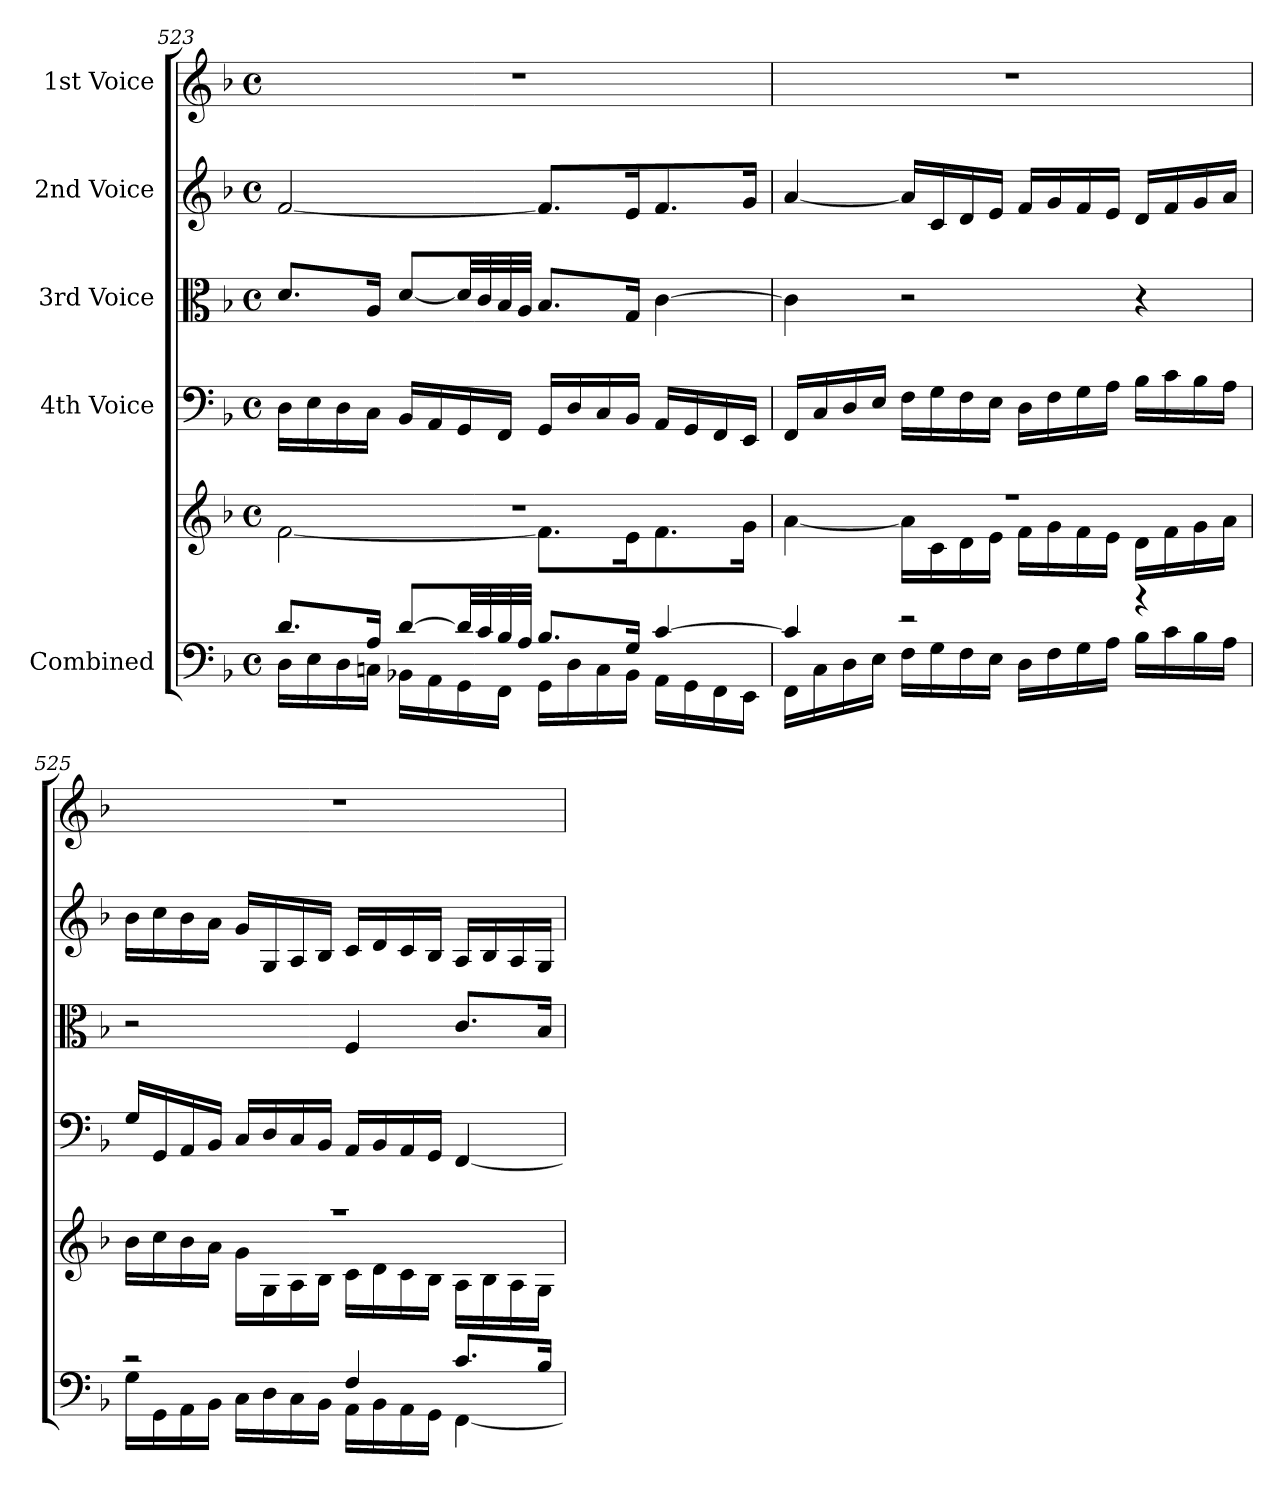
**kern	**kern	**kern	**kern	**kern	**kern
*part5	*part5	*part4	*part3	*part2	*part1
*staff6	*staff5	*staff4	*staff3	*staff2	*staff1
*I"Combined	*	*I"4th Voice	*I"3rd Voice	*I"2nd Voice	*I"1st Voice
!!LO:LB:g=z
*clefF4	*clefG2	*clefF4	*clefC3	*clefG2	*clefG2
*k[b-]	*k[b-]	*k[b-]	*k[b-]	*k[b-]	*k[b-]
*M4/4	*M4/4	*M4/4	*M4/4	*M4/4	*M4/4
*met(c)	*met(c)	*met(c)	*met(c)	*met(c)	*met(c)
=523	=523	=523	=523	=523	=523
*^	*^	*	*	*	*
8.d/L	16D\LL	1r	[2f\	16D\LL	8.d/L	[2f/	1r
.	16E\	.	.	16E\	.	.	.
.	16D\	.	.	16D\	.	.	.
16A/Jk	16Cn\JJ	.	.	16C\JJ	16A/Jk	.	.
[8d/L	16BB-X\LL	.	.	16BB-/LL	[8d/L	.	.
.	16AA\	.	.	16AA/	.	.	.
32d/LL]	16GG\	.	.	16GG/	32d/LL]	.	.
32c/	.	.	.	.	32c/	.	.
32B-/	16FF\JJ	.	.	16FF/JJ	32B-/	.	.
32A/JJJ	.	.	.	.	32A/JJJ	.	.
8.B-/L	16GG\LL	.	8.f\L]	16GG/LL	8.B-/L	8.f/L]	.
.	16D\	.	.	16D/	.	.	.
.	16C\	.	.	16C/	.	.	.
16G/Jk	16BB-\JJ	.	16e\K	16BB-/JJ	16G/Jk	16e/K	.
[4c/	16AA\LL	.	8.f\	16AA/LL	[4c\	8.f/	.
.	16GG\	.	.	16GG/	.	.	.
.	16FF\	.	.	16FF/	.	.	.
.	16EE\JJ	.	16g\Jk	16EE/JJ	.	16g/Jk	.
=524	=524	=524	=524	=524	=524	=524	=524
4c/]	16FF\LL	1r	[4a\	16FF/LL	4c\]	[4a/	1r
.	16C\	.	.	16C/	.	.	.
.	16D\	.	.	16D/	.	.	.
.	16E\JJ	.	.	16E/JJ	.	.	.
2r	16F\LL	.	16a\LL]	16F\LL	2r	16a/LL]	.
.	16G\	.	16c\	16G\	.	16c/	.
.	16F\	.	16d\	16F\	.	16d/	.
.	16E\JJ	.	16e\JJ	16E\JJ	.	16e/JJ	.
.	16D\LL	.	16f\LL	16D\LL	.	16f/LL	.
.	16F\	.	16g\	16F\	.	16g/	.
.	16G\	.	16f\	16G\	.	16f/	.
.	16A\JJ	.	16e\JJ	16A\JJ	.	16e/JJ	.
4r	16B-\LL	.	16d\LL	16B-\LL	4r	16d/LL	.
.	16c\	.	16f\	16c\	.	16f/	.
.	16B-\	.	16g\	16B-\	.	16g/	.
.	16A\JJ	.	16a\JJ	16A\JJ	.	16a/JJ	.
!!LO:PB:g=z
=525	=525	=525	=525	=525	=525	=525	=525
2r	16G\LL	1r	16b-\LL	16G/LL	2r	16b-\LL	1r
.	16GG\	.	16cc\	16GG/	.	16cc\	.
.	16AA\	.	16b-\	16AA/	.	16b-\	.
.	16BB-\JJ	.	16a\JJ	16BB-/JJ	.	16a\JJ	.
.	16C\LL	.	16g\LL	16C/LL	.	16g/LL	.
.	16D\	.	16G\	16D/	.	16G/	.
.	16C\	.	16A\	16C/	.	16A/	.
.	16BB-\JJ	.	16B-\JJ	16BB-/JJ	.	16B-/JJ	.
4F/	16AA\LL	.	16c\LL	16AA/LL	4F/	16c/LL	.
.	16BB-\	.	16d\	16BB-/	.	16d/	.
.	16AA\	.	16c\	16AA/	.	16c/	.
.	16GG\JJ	.	16B-\JJ	16GG/JJ	.	16B-/JJ	.
8.c/L	[4FF\	.	16A\LL	[4FF/	8.c/L	16A/LL	.
.	.	.	16B-\	.	.	16B-/	.
.	.	.	16A\	.	.	16A/	.
16B-/Jk	.	.	16G\JJ	.	16B-/Jk	16G/JJ	.
*v	*v	*	*	*	*	*	*
*	*v	*v	*	*	*	*
=	=	=	=	=	=
*-	*-	*-	*-	*-	*-
